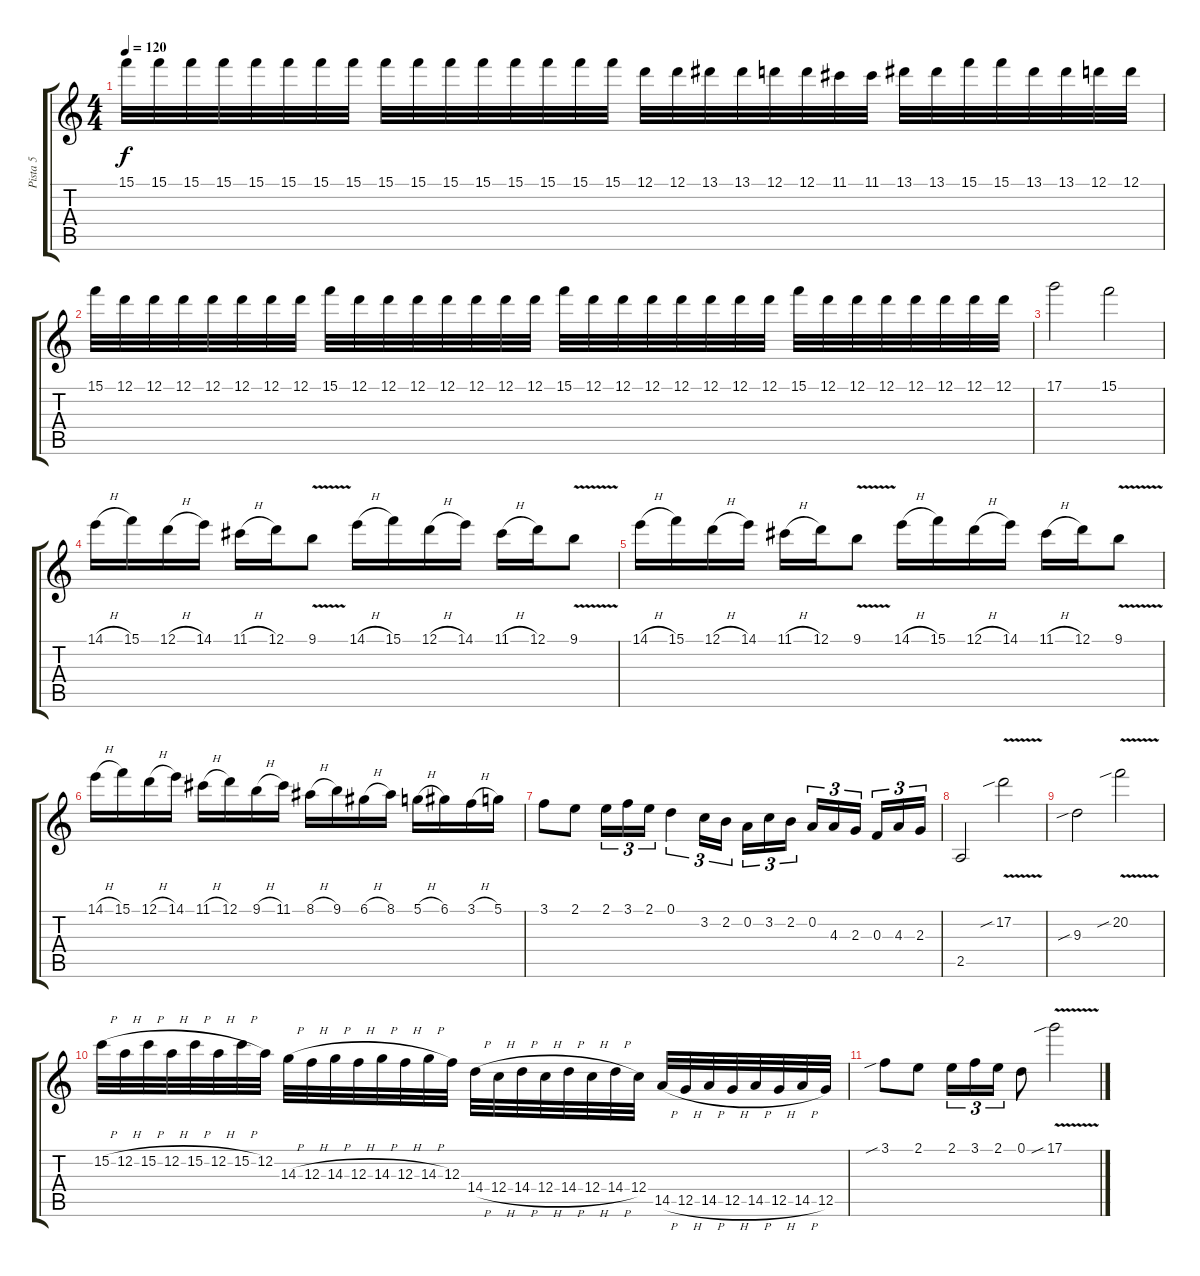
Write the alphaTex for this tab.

\track ("Pista 5" "Pista 5") {instrument distortionguitar}
\staff {score tabs}
\tuning (D4 A3 F3 C3 G2 D2) {hide}
\ts (4 4)
\tempo 120
\clef g2
\ks c
15.1.32{dy f} 15.1.32 15.1.32 15.1.32 15.1.32 15.1.32 15.1.32 15.1.32 15.1.32 15.1.32 15.1.32 15.1.32 15.1.32 15.1.32 15.1.32 15.1.32 12.1.32 12.1.32 13.1.32 13.1.32 12.1.32 12.1.32 11.1.32 11.1.32 13.1.32 13.1.32 15.1.32 15.1.32 13.1.32 13.1.32 12.1.32 12.1.32 |
15.1.32 12.1.32 12.1.32 12.1.32 12.1.32 12.1.32 12.1.32 12.1.32 15.1.32 12.1.32 12.1.32 12.1.32 12.1.32 12.1.32 12.1.32 12.1.32 15.1.32 12.1.32 12.1.32 12.1.32 12.1.32 12.1.32 12.1.32 12.1.32 15.1.32 12.1.32 12.1.32 12.1.32 12.1.32 12.1.32 12.1.32 12.1.32 |
17.1.2 15.1.2 |
14.1{h}.16 15.1.16 12.1{h}.16 14.1.16 11.1{h}.16 12.1.16 9.1{v}.8 14.1{h}.16 15.1.16 12.1{h}.16 14.1.16 11.1{h}.16 12.1.16 9.1{v}.8 |
14.1{h}.16 15.1.16 12.1{h}.16 14.1.16 11.1{h}.16 12.1.16 9.1{v}.8 14.1{h}.16 15.1.16 12.1{h}.16 14.1.16 11.1{h}.16 12.1.16 9.1{v}.8 |
14.1{h}.16 15.1.16 12.1{h}.16 14.1.16 11.1{h}.16 12.1.16 9.1{h}.16 11.1.16 8.1{h}.16 9.1.16 6.1{h}.16 8.1.16 5.1{h}.16 6.1.16 3.1{h}.16 5.1.16 |
3.1.8 2.1.8 2.1.16{tu (3 2)} 3.1.16{tu (3 2)} 2.1.16{tu (3 2)} 0.1.4{tu (3 2)} 3.2.16{tu (3 2)} 2.2.16{tu (3 2) beam splitsecondary} 0.2.16{tu (3 2)} 3.2.16{tu (3 2)} 2.2.16{tu (3 2)} 0.2.16{tu (3 2)} 4.3.16{tu (3 2)} 2.3.16{tu (3 2) beam splitsecondary} 0.3.16{tu (3 2)} 4.3.16{tu (3 2)} 2.3.16{tu (3 2)} |
2.5.2 17.2{v sib}.2 |
9.3{sib}.2 20.2{v sib}.2 |
15.2{h}.32 12.2{h}.32 15.2{h}.32 12.2{h}.32 15.2{h}.32 12.2{h}.32 15.2{h}.32 12.2.32 14.3{h}.32 12.3{h}.32 14.3{h}.32 12.3{h}.32 14.3{h}.32 12.3{h}.32 14.3{h}.32 12.3.32 14.4{h}.32 12.4{h}.32 14.4{h}.32 12.4{h}.32 14.4{h}.32 12.4{h}.32 14.4{h}.32 12.4.32 14.5{h}.32 12.5{h}.32 14.5{h}.32 12.5{h}.32 14.5{h}.32 12.5{h}.32 14.5{h}.32 12.5.32 |
3.1{sib}.8 2.1.8 2.1.16{tu (3 2)} 3.1.16{tu (3 2)} 2.1.16{tu (3 2)} 0.1.8 17.1{v sib}.2
